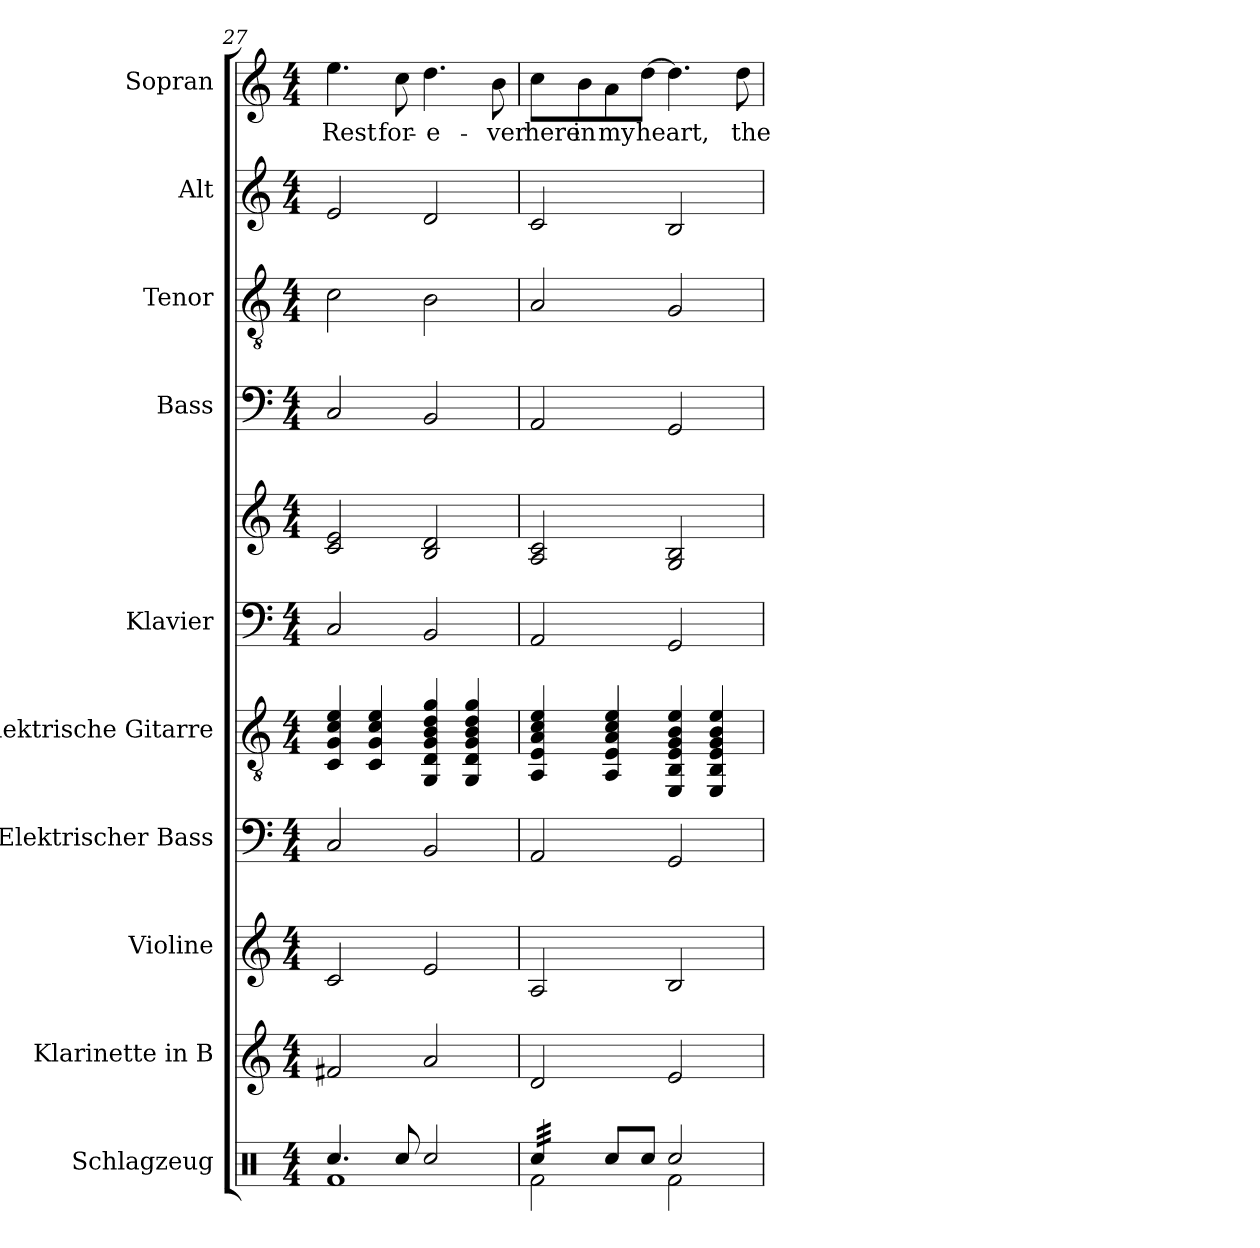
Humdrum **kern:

**kern	**kern	**kern	**kern	**kern	**kern	**kern	**kern	**kern	**kern	**kern	**text
*part10	*part9	*part8	*part7	*part6	*part5	*part5	*part4	*part3	*part2	*part1	*part1
*staff11	*staff10	*staff9	*staff8	*staff7	*staff6	*staff5	*staff4	*staff3	*staff2	*staff1	*staff1
*I"Schlagzeug	*I"Klarinette in B	*I"Violine	*I"Elektrischer Bass	*I"Elektrische Gitarre	*I"Klavier	*	*I"Bass	*I"Tenor	*I"Alt	*I"Sopran	*
*I'Schlgz.	*	*I'Vl.	*I'E-B.	*I'E-Git.	*I'Klav.	*	*I'B.	*I'T.	*I'A.	*I'S.	*
!!LO:PB:g=z
*clefX	*clefG2	*clefG2	*clefF4	*clefGv2	*clefF4	*clefG2	*clefF4	*clefGv2	*clefG2	*clefG2	*
*	*ITrd1c2	*	*ITrd7c12	*	*	*	*	*	*	*	*
*k[]	*k[b-e-]	*k[]	*k[]	*k[]	*k[]	*k[]	*k[]	*k[]	*k[]	*k[]	*
*M4/4	*M4/4	*M4/4	*M4/4	*M4/4	*M4/4	*M4/4	*M4/4	*M4/4	*M4/4	*M4/4	*
=27	=27	=27	=27	=27	=27	=27	=27	=27	=27	=27	=27
*^	*	*	*	*	*	*	*	*	*	*	*
!	!	!	!	!	!	!	!	!	!	!	!	!LO:LY:b
4.Rcc/	1Rf	2en/	2c/	2CC/	4C/ 4G/ 4c/ 4e/	2C/	2c/ 2e/	2C/	2c\	2e/	4.ee\	Rest
.	.	.	.	.	4C/ 4G/ 4c/ 4e/	.	.	.	.	.	.	.
!	!	!	!	!	!	!	!	!	!	!	!	!LO:LY:b
8Rcc/	.	.	.	.	.	.	.	.	.	.	8cc\	for-
!	!	!	!	!	!	!	!	!	!	!	!	!LO:LY:b
2Rcc/	.	2g/	2e/	2BBB/	4GG/ 4D/ 4G/ 4B/ 4d/ 4g/	2BB/	2B/ 2d/	2BB/	2B\	2d/	4.dd\	-e-
.	.	.	.	.	4GG/ 4D/ 4G/ 4B/ 4d/ 4g/	.	.	.	.	.	.	.
!	!	!	!	!	!	!	!	!	!	!	!	!LO:LY:b
.	.	.	.	.	.	.	.	.	.	.	8b\	-ver
=28	=28	=28	=28	=28	=28	=28	=28	=28	=28	=28	=28	=28
!	!	!	!	!	!	!	!	!	!	!	!	!LO:LY:b
*tremolo	*	*	*	*	*	*	*	*	*	*	*	*
32Rcc/LLL	2Rf\	2c/	2A/	2AAA/	4AA/ 4E/ 4A/ 4c/ 4e/	2AA/	2A/ 2c/	2AA/	2A/	2c/	8cc\L	here
32Rcc/	.	.	.	.	.	.	.	.	.	.	.	.
32Rcc/	.	.	.	.	.	.	.	.	.	.	.	.
32Rcc/	.	.	.	.	.	.	.	.	.	.	.	.
!	!	!	!	!	!	!	!	!	!	!	!	!LO:LY:b
32Rcc/	.	.	.	.	.	.	.	.	.	.	8b\	in
32Rcc/	.	.	.	.	.	.	.	.	.	.	.	.
32Rcc/	.	.	.	.	.	.	.	.	.	.	.	.
32Rcc/JJJ	.	.	.	.	.	.	.	.	.	.	.	.
*Xtremolo	*	*	*	*	*	*	*	*	*	*	*	*
!	!	!	!	!	!	!	!	!	!	!	!	!LO:LY:b
8Rcc/L	.	.	.	.	4AA/ 4E/ 4A/ 4c/ 4e/	.	.	.	.	.	8a\	my
!	!	!	!	!	!	!	!	!	!	!	!	!LO:LY:b
8Rcc/J	.	.	.	.	.	.	.	.	.	.	[8dd\J	heart,
2Rcc/	2Rf\	2d/	2B/	2GGG/	4EE/ 4BB/ 4E/ 4G/ 4B/ 4e/	2GG/	2G/ 2B/	2GG/	2G/	2B/	4.dd\]	.
.	.	.	.	.	4EE/ 4BB/ 4E/ 4G/ 4B/ 4e/	.	.	.	.	.	.	.
!	!	!	!	!	!	!	!	!	!	!	!	!LO:LY:b
.	.	.	.	.	.	.	.	.	.	.	8dd\	the
*v	*v	*	*	*	*	*	*	*	*	*	*	*
=	=	=	=	=	=	=	=	=	=	=	=
*-	*-	*-	*-	*-	*-	*-	*-	*-	*-	*-	*-
